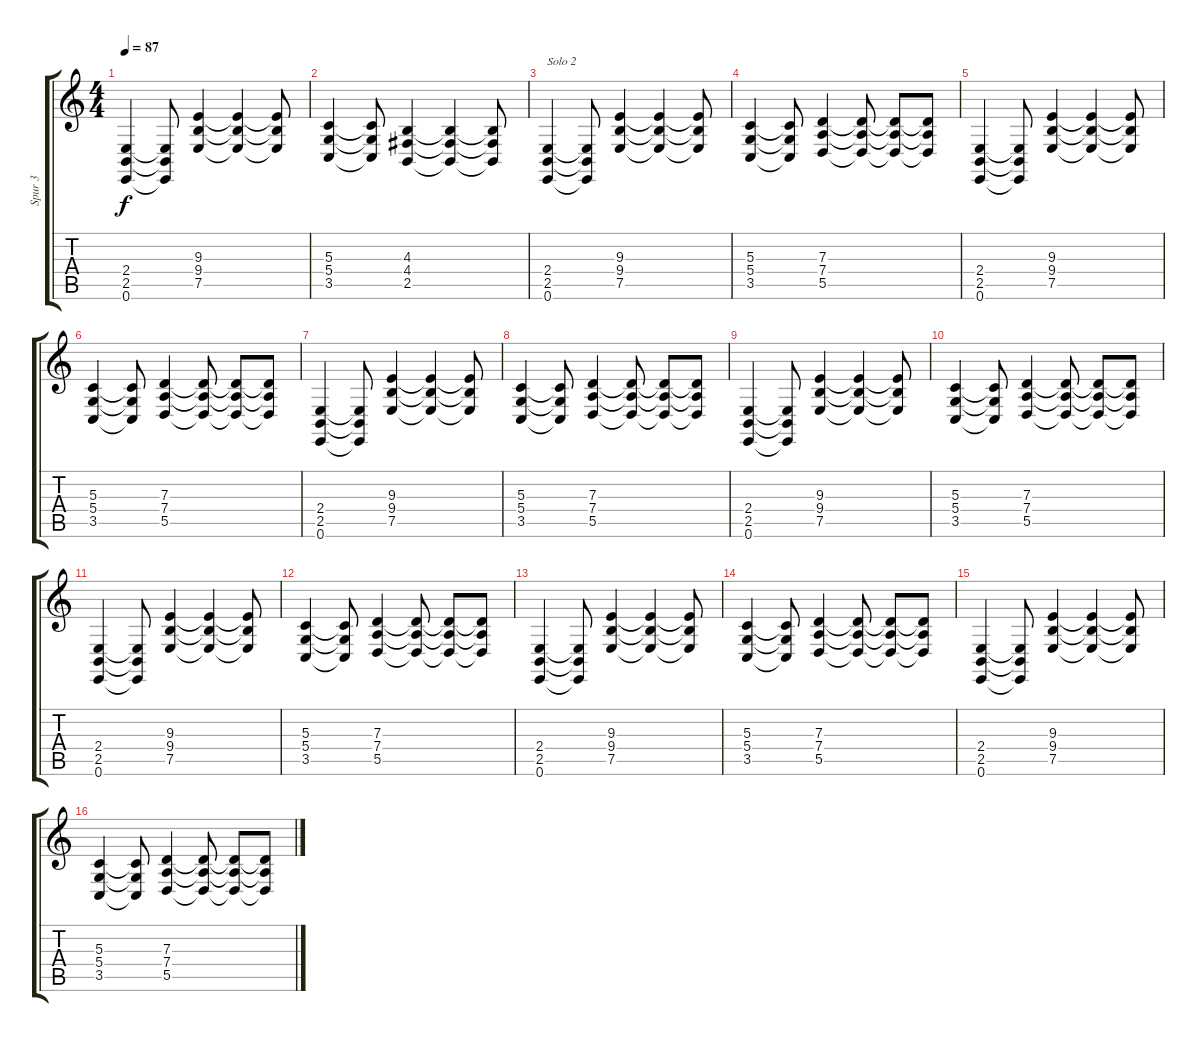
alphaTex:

\track ("Spur 3" "Spur 3") {instrument pad2warm}
\staff {score tabs}
\tuning (E4 B3 G3 D3 A2 E2) {hide}
\ts (4 4)
\tempo 87
\clef g2
\ks c
(2.4 2.5 0.6).4{dy f instrument pad2warm} (2.4{t} 2.5{t} 0.6{t}).8 (9.3 9.4 7.5).4 (9.3{t} 9.4{t} 7.5{t}).4 (9.3{t} 9.4{t} 7.5{t}).8 |
(5.3 5.4 3.5).4 (5.3{t} 5.4{t} 3.5{t}).8 (4.3 4.4 2.5).4 (4.3{t} 4.4{t} 2.5{t}).4 (4.3{t} 4.4{t} 2.5{t}).8 |
(2.4 2.5 0.6).4{txt "Solo 2" volume 9} (2.4{t} 2.5{t} 0.6{t}).8 (9.3 9.4 7.5).4 (9.3{t} 9.4{t} 7.5{t}).4 (9.3{t} 9.4{t} 7.5{t}).8 |
(5.3 5.4 3.5).4 (5.3{t} 5.4{t} 3.5{t}).8 (7.3 7.4 5.5).4 (7.3{t} 7.4{t} 5.5{t}).8 (7.3{t} 7.4{t} 5.5{t}).8 (7.3{t} 7.4{t} 5.5{t}).8 |
(2.4 2.5 0.6).4 (2.4{t} 2.5{t} 0.6{t}).8 (9.3 9.4 7.5).4 (9.3{t} 9.4{t} 7.5{t}).4 (9.3{t} 9.4{t} 7.5{t}).8 |
(5.3 5.4 3.5).4 (5.3{t} 5.4{t} 3.5{t}).8 (7.3 7.4 5.5).4 (7.3{t} 7.4{t} 5.5{t}).8 (7.3{t} 7.4{t} 5.5{t}).8 (7.3{t} 7.4{t} 5.5{t}).8 |
(2.4 2.5 0.6).4 (2.4{t} 2.5{t} 0.6{t}).8 (9.3 9.4 7.5).4 (9.3{t} 9.4{t} 7.5{t}).4 (9.3{t} 9.4{t} 7.5{t}).8 |
(5.3 5.4 3.5).4 (5.3{t} 5.4{t} 3.5{t}).8 (7.3 7.4 5.5).4 (7.3{t} 7.4{t} 5.5{t}).8 (7.3{t} 7.4{t} 5.5{t}).8 (7.3{t} 7.4{t} 5.5{t}).8 |
(2.4 2.5 0.6).4 (2.4{t} 2.5{t} 0.6{t}).8 (9.3 9.4 7.5).4 (9.3{t} 9.4{t} 7.5{t}).4 (9.3{t} 9.4{t} 7.5{t}).8 |
(5.3 5.4 3.5).4 (5.3{t} 5.4{t} 3.5{t}).8 (7.3 7.4 5.5).4 (7.3{t} 7.4{t} 5.5{t}).8 (7.3{t} 7.4{t} 5.5{t}).8 (7.3{t} 7.4{t} 5.5{t}).8 |
(2.4 2.5 0.6).4 (2.4{t} 2.5{t} 0.6{t}).8 (9.3 9.4 7.5).4 (9.3{t} 9.4{t} 7.5{t}).4 (9.3{t} 9.4{t} 7.5{t}).8 |
(5.3 5.4 3.5).4 (5.3{t} 5.4{t} 3.5{t}).8 (7.3 7.4 5.5).4 (7.3{t} 7.4{t} 5.5{t}).8 (7.3{t} 7.4{t} 5.5{t}).8 (7.3{t} 7.4{t} 5.5{t}).8 |
(2.4 2.5 0.6).4 (2.4{t} 2.5{t} 0.6{t}).8 (9.3 9.4 7.5).4 (9.3{t} 9.4{t} 7.5{t}).4 (9.3{t} 9.4{t} 7.5{t}).8 |
(5.3 5.4 3.5).4 (5.3{t} 5.4{t} 3.5{t}).8 (7.3 7.4 5.5).4 (7.3{t} 7.4{t} 5.5{t}).8 (7.3{t} 7.4{t} 5.5{t}).8 (7.3{t} 7.4{t} 5.5{t}).8 |
(2.4 2.5 0.6).4 (2.4{t} 2.5{t} 0.6{t}).8 (9.3 9.4 7.5).4 (9.3{t} 9.4{t} 7.5{t}).4 (9.3{t} 9.4{t} 7.5{t}).8 |
(5.3 5.4 3.5).4 (5.3{t} 5.4{t} 3.5{t}).8 (7.3 7.4 5.5).4 (7.3{t} 7.4{t} 5.5{t}).8 (7.3{t} 7.4{t} 5.5{t}).8 (7.3{t} 7.4{t} 5.5{t}).8
